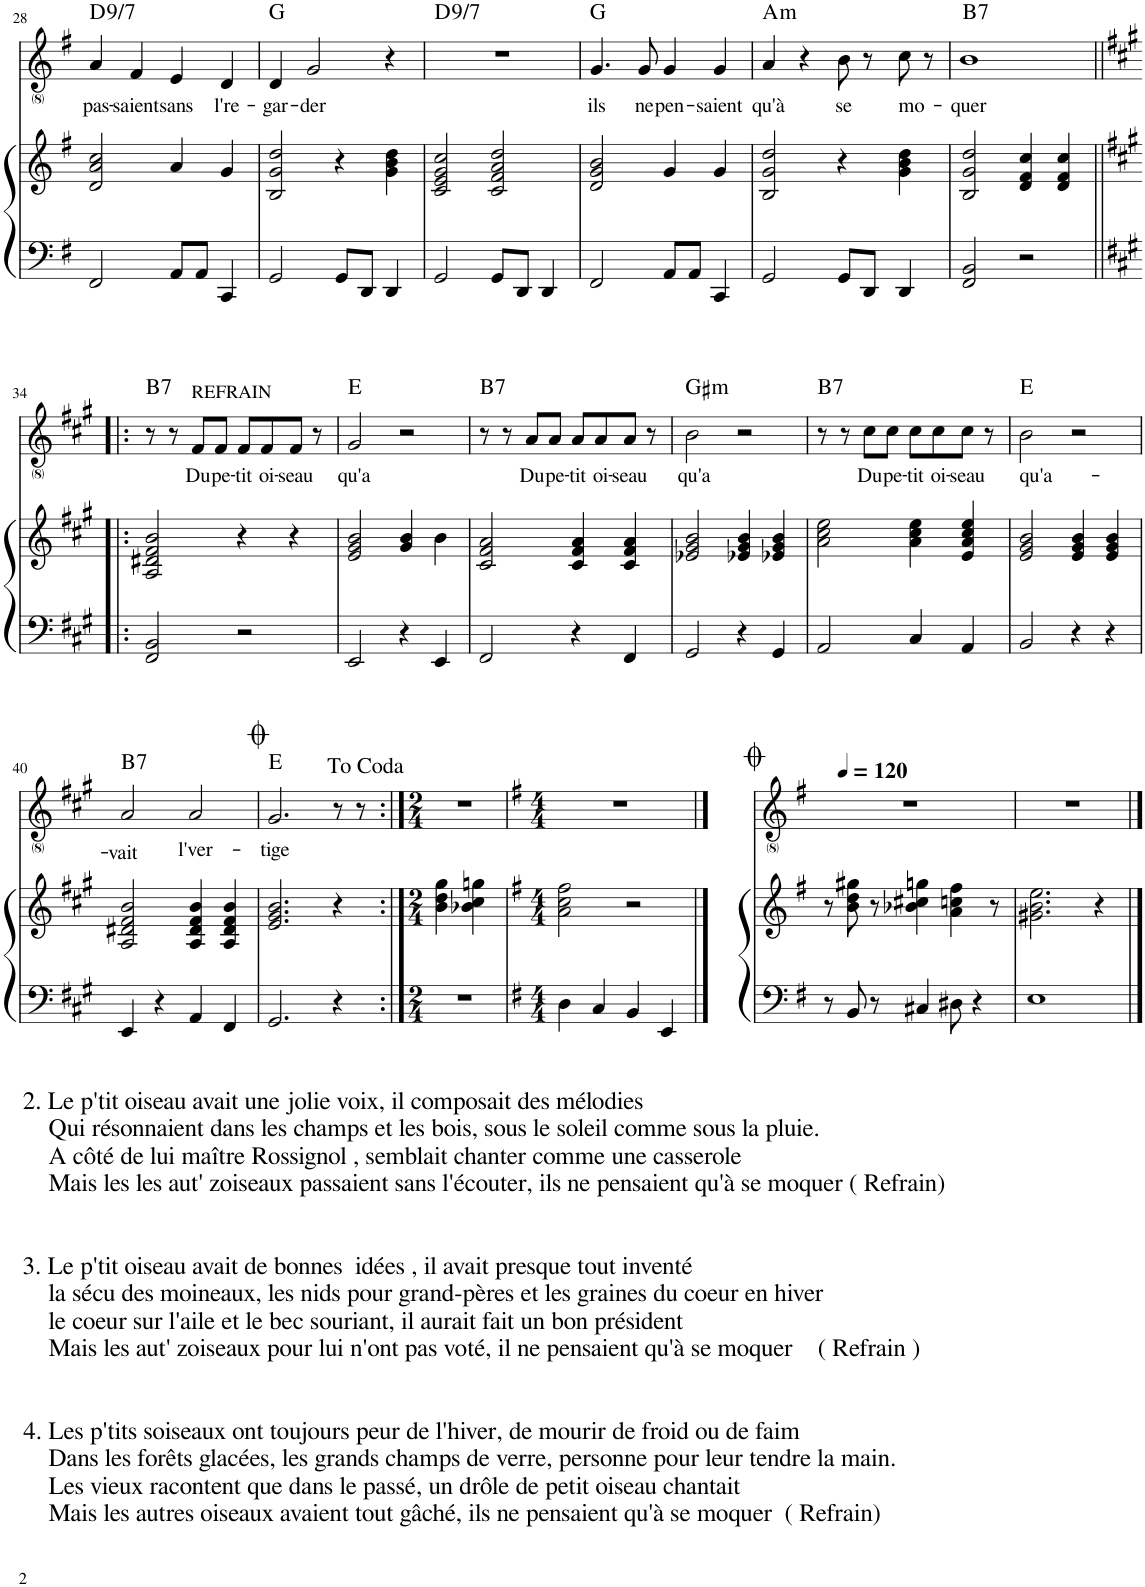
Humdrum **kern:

**kern	**kern	**kern	**text	**text	**harte
*part2	*part2	*part1	*part1	*part1	*part1
*staff3	*staff2	*staff1	*staff1	*staff1	*
*I"piano	*	*I"voix	*	*	*
!!LO:PB:g=z
*clefF4	*clefG2	*clefG2	*	*	*
*k[f#]	*k[f#]	*k[f#]	*	*	*
*M4/4	*M4/4	*M4/4	*	*	*
=28	=28	=28	=28	=28	=28
!	!	!	!LO:LY:b	!	!LO:H:kt=9/7
2FF#/	2d/ 2a/ 2cc/	4a/	pas-	.	D:maj
!	!	!	!LO:LY:b	!	!
.	.	4f#/	-saient	.	.
!	!	!	!LO:LY:b	!	!
8AA/L	4a/	4e/	sans	.	.
8AA/J	.	.	.	.	.
!	!	!	!LO:LY:b	!	!
4CC/	4g/	4d/	l're-	.	.
=29	=29	=29	=29	=29	=29
!	!	!	!LO:LY:b	!	!
2GG/	2B/ 2g/ 2dd/	4d/	gar-	.	G:maj
!	!	!	!LO:LY:b	!	!
.	.	2g/	-der	.	.
8GG/L	4r	.	.	.	.
8DD/J	.	.	.	.	.
4DD/	4g\ 4b\ 4dd\	4r	.	.	.
=30	=30	=30	=30	=30	=30
!	!	!	!	!	!LO:H:kt=9/7
2GG/	2c/ 2e/ 2g/ 2cc/	1r	.	.	D:maj
8GG/L	2c/ 2f#/ 2a/ 2dd/	.	.	.	.
8DD/J	.	.	.	.	.
4DD/	.	.	.	.	.
=31	=31	=31	=31	=31	=31
!	!	!	!LO:LY:b	!	!
2FF#/	2d/ 2g/ 2b/	4.g/	ils	.	G:maj
!	!	!	!LO:LY:b	!	!
.	.	8g/	ne	.	.
!	!	!	!LO:LY:b	!	!
8AA/L	4g/	4g/	pen-	.	.
8AA/J	.	.	.	.	.
!	!	!	!LO:LY:b	!	!
4CC/	4g/	4g/	-saient	.	.
=32	=32	=32	=32	=32	=32
!	!	!	!LO:LY:b	!	!LO:H:kt=m
2GG/	2B/ 2g/ 2dd/	4a/	qu'à	.	A:min
.	.	4r	.	.	.
!	!	!	!LO:LY:b	!	!
8GG/L	4r	8b\	se	.	.
8DD/J	.	8r	.	.	.
!	!	!	!LO:LY:b	!	!
4DD/	4g\ 4b\ 4dd\	8cc\	mo-	.	.
.	.	8r	.	.	.
=33	=33	=33	=33	=33	=33
!	!	!	!LO:LY:b	!	!LO:H:kt=7
2FF#/ 2BB/	2B/ 2g/ 2dd/	1b	-quer	.	B:7
2r	4d/ 4f#/ 4cc/	.	.	.	.
.	4d/ 4f#/ 4cc/	.	.	.	.
!!LO:LB:g=z
=34!|:	=34!|:	=34!|:	=34!|:	=34!|:	=34!|:
*k[f#c#g#]	*k[f#c#g#]	*k[f#c#g#]	*	*	*
!	!	!	!	!	!LO:H:kt=7
2FF#/ 2BB/	2A/ 2d#X/ 2f#/ 2b/	8r	.	.	B:7
.	.	8r	.	.	.
!	!	!LO:TX:a:t=REFRAIN	!	!	!
!	!	!	!LO:LY:b	!	!
.	.	8f#/L	Du	.	.
!	!	!	!LO:LY:b	!	!
.	.	8f#/J	pe-	.	.
!	!	!	!LO:LY:b	!	!
2r	4r	8f#/L	-tit	.	.
!	!	!	!LO:LY:b	!	!
.	.	8f#/	oi-	.	.
!	!	!	!LO:LY:b	!	!
.	4r	8f#/J	-seau	.	.
.	.	8r	.	.	.
=35	=35	=35	=35	=35	=35
!	!	!	!LO:LY:b	!	!
2EE/	2e/ 2g#/ 2b/	2g#/	qu'a	.	E:maj
4r	4g#/ 4b/	2r	.	.	.
4EE/	4b\	.	.	.	.
=36	=36	=36	=36	=36	=36
!	!	!	!	!	!LO:H:kt=7
2FF#/	2c#/ 2f#/ 2a/	8r	.	.	B:7
.	.	8r	.	.	.
!	!	!	!LO:LY:b	!	!
.	.	8a/L	Du	.	.
!	!	!	!LO:LY:b	!	!
.	.	8a/J	pe-	.	.
!	!	!	!LO:LY:b	!	!
4r	4c#/ 4f#/ 4a/	8a/L	-tit	.	.
!	!	!	!LO:LY:b	!	!
.	.	8a/	oi-	.	.
!	!	!	!LO:LY:b	!	!
4FF#/	4c#/ 4f#/ 4a/	8a/J	-seau	.	.
.	.	8r	.	.	.
=37	=37	=37	=37	=37	=37
!	!	!	!	!LO:LY:b	!LO:H:kt=m
2GG#/	2e-X/ 2g#/ 2b/	2b\	.	qu'a	G#:min
4r	4e-X/ 4g#/ 4b/	2r	.	.	.
4GG#/	4e-X/ 4g#/ 4b/	.	.	.	.
=38	=38	=38	=38	=38	=38
!	!	!	!	!	!LO:H:kt=7
2AA/	2a\ 2cc#\ 2ee\	8r	.	.	B:7
.	.	8r	.	.	.
!	!	!	!LO:LY:b	!	!
.	.	8cc#\L	Du	.	.
!	!	!	!LO:LY:b	!	!
.	.	8cc#\J	pe-	.	.
!	!	!	!LO:LY:b	!	!
4C#/	4a\ 4cc#\ 4ee\	8cc#\L	-tit	.	.
!	!	!	!LO:LY:b	!	!
.	.	8cc#\	oi-	.	.
!	!	!	!LO:LY:b	!	!
4AA/	4e/ 4a/ 4cc#/ 4ee/	8cc#\J	-seau	.	.
.	.	8r	.	.	.
=39	=39	=39	=39	=39	=39
!	!	!	!LO:LY:b	!	!
2BB/	2e/ 2g#/ 2b/	2b\	qu'a-	.	E:maj
4r	4e/ 4g#/ 4b/	2r	.	.	.
4r	4e/ 4g#/ 4b/	.	.	.	.
!!LO:LB:g=z
=40	=40	=40	=40	=40	=40
!	!	!	!LO:LY:b	!	!LO:H:kt=7
4EE/	2A/ 2d#X/ 2f#/ 2b/	2a/	-vait	.	B:7
4r	.	.	.	.	.
!	!	!	!LO:LY:b	!	!
4AA/	4A/ 4d#/ 4f#/ 4b/	2a/	l'ver-	.	.
4FF#/	4A/ 4d#/ 4f#/ 4b/	.	.	.	.
=41	=41	=41	=41	=41	=41
!	!	!	!LO:LY:b	!	!
2.GG#/	2.e/ 2.g#/ 2.b/	2.g#/	-tige	.	E:maj
4r	4r	8r	.	.	.
.	.	8r	.	.	.
=42:|!	=42:|!	=42:|!	=42:|!	=42:|!	=42:|!
*M2/4	*M2/4	*M2/4	*	*	*
2r	4b\ 4dd\ 4gg#\	2r	.	.	.
.	4b-X\ 4cc#\ 4ggn\	.	.	.	.
=43	=43	=43	=43	=43	=43
*k[f#]	*k[f#]	*k[f#]	*	*	*
*M4/4	*M4/4	*M4/4	*	*	*
4D\	2a\ 2cc\ 2ff#\	1r	.	.	.
4C/	.	.	.	.	.
4BB/	2r	.	.	.	.
4EE/	.	.	.	.	.
==44	==44	==44	==44	==44	==44
*	*	*MM120	*	*	*
8r	8r	1r	.	.	.
8BB/	8b\ 8dd\ 8gg#X\	.	.	.	.
8r	8r	.	.	.	.
4C#X/	4b-X\ 4cc#X\ 4ggn\	.	.	.	.
8D#X\	4a\ 4ccn\ 4ff#\	.	.	.	.
4r	.	.	.	.	.
.	8r	.	.	.	.
=45	=45	=45	=45	=45	=45
1E	2.g#X\ 2.b\ 2.ee\	1r	.	.	.
.	4r	.	.	.	.
==	==	==	==	==	==
*-	*-	*-	*-	*-	*-
